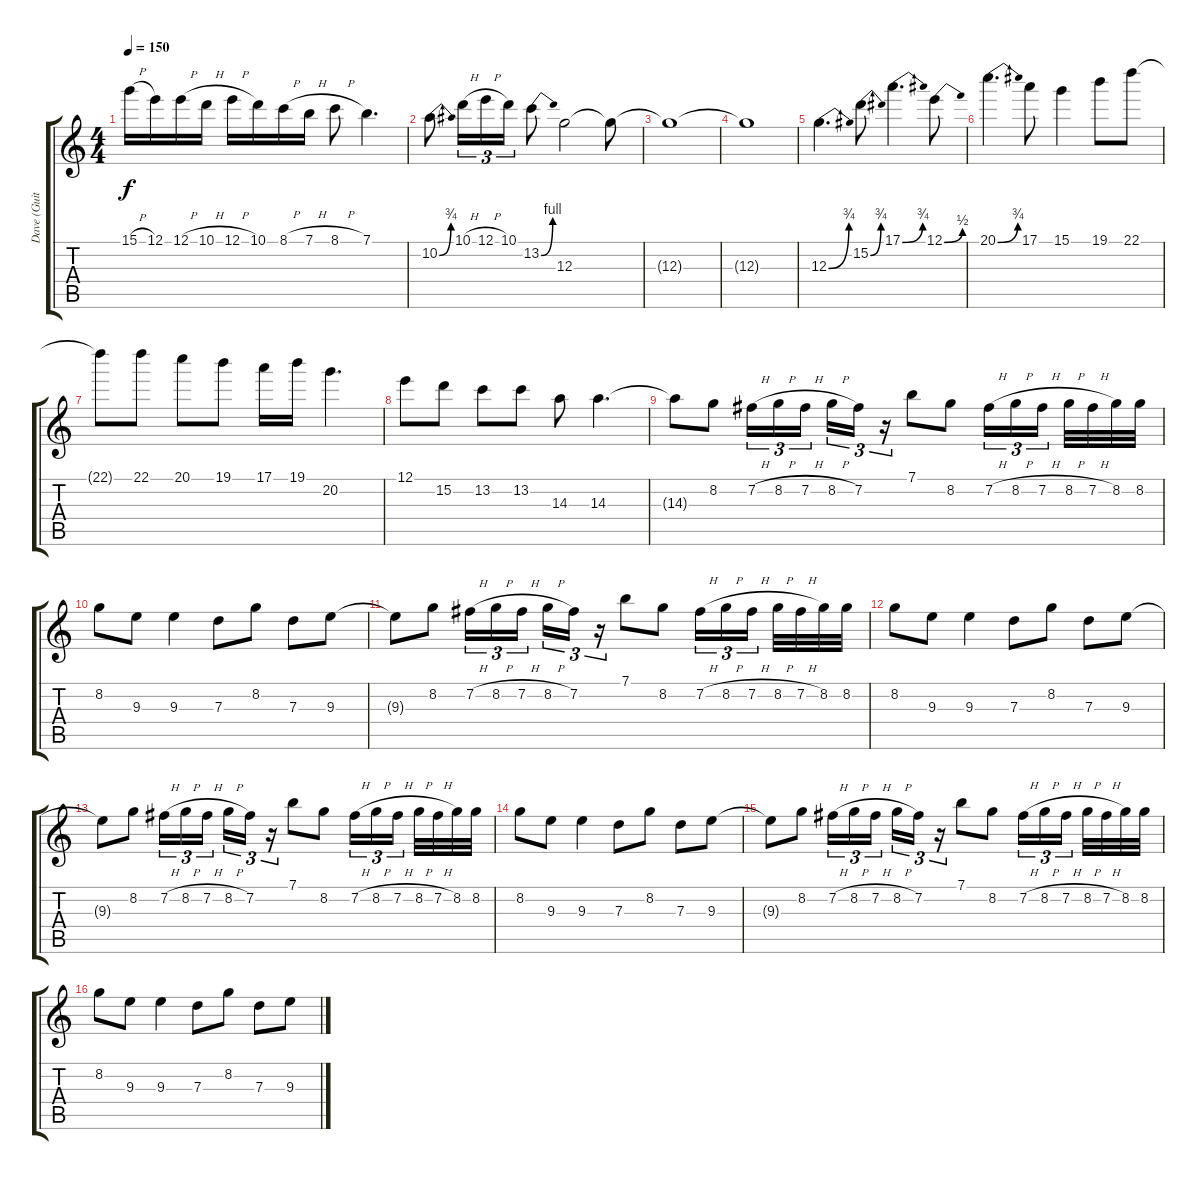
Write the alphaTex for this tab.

\track ("Dave (Guitar 1)" "Dave (Guit") {instrument distortionguitar}
\staff {score tabs}
\tuning (E4 B3 G3 D3 A2 E2) {hide}
\ts (4 4)
\tempo 150
\clef g2
\ks c
15.1{h}.16{dy f} 12.1.16 12.1{h}.16 10.1{h}.16 12.1{h}.16 10.1.16 8.1{h}.16 7.1{h}.16 8.1{h}.8 7.1.4{d} |
10.2{be (bend 0 0 60 3)}.8 10.1{h}.16{tu (3 2)} 12.1{h}.16{tu (3 2)} 10.1.16{tu (3 2)} 13.2{be (bend 0 0 60 4)}.8 12.3.2 12.3{t}.8 |
12.3{t}.1 |
12.3{t}.1 |
12.3{be (bend 0 0 60 3)}.4{d} 15.2{be (bend 0 0 60 3)}.8 17.1{be (bend 0 0 60 3)}.4{d} 12.1{be (bend 0 0 60 2)}.8 |
20.1{be (bend 0 0 60 3)}.4{d} 17.1.8 15.1.4 19.1.8 22.1.8 |
22.1{t}.8 22.1.8 20.1.8 19.1.8 17.1.16 19.1.16 20.2.4{d} |
12.1.8 15.2.8 13.2.8 13.2.8 14.3.8 14.3.4{d} |
14.3{t}.8 8.2.8 7.2{h}.16{tu (3 2)} 8.2{h}.16{tu (3 2)} 7.2{h}.16{tu (3 2)} 8.2{h}.16{tu (3 2)} 7.2.16{tu (3 2)} r.16{tu (3 2)} 7.1.8 8.2.8 7.2{h}.16{tu (3 2)} 8.2{h}.16{tu (3 2)} 7.2{h}.16{tu (3 2)} 8.2{h}.32 7.2{h}.32 8.2.32 8.2.32 |
8.2.8 9.3.8 9.3.4 7.3.8 8.2.8 7.3.8 9.3.8 |
9.3{t}.8 8.2.8 7.2{h}.16{tu (3 2)} 8.2{h}.16{tu (3 2)} 7.2{h}.16{tu (3 2)} 8.2{h}.16{tu (3 2)} 7.2.16{tu (3 2)} r.16{tu (3 2)} 7.1.8 8.2.8 7.2{h}.16{tu (3 2)} 8.2{h}.16{tu (3 2)} 7.2{h}.16{tu (3 2)} 8.2{h}.32 7.2{h}.32 8.2.32 8.2.32 |
8.2.8 9.3.8 9.3.4 7.3.8 8.2.8 7.3.8 9.3.8 |
9.3{t}.8 8.2.8 7.2{h}.16{tu (3 2)} 8.2{h}.16{tu (3 2)} 7.2{h}.16{tu (3 2)} 8.2{h}.16{tu (3 2)} 7.2.16{tu (3 2)} r.16{tu (3 2)} 7.1.8 8.2.8 7.2{h}.16{tu (3 2)} 8.2{h}.16{tu (3 2)} 7.2{h}.16{tu (3 2)} 8.2{h}.32 7.2{h}.32 8.2.32 8.2.32 |
8.2.8 9.3.8 9.3.4 7.3.8 8.2.8 7.3.8 9.3.8 |
9.3{t}.8 8.2.8 7.2{h}.16{tu (3 2)} 8.2{h}.16{tu (3 2)} 7.2{h}.16{tu (3 2)} 8.2{h}.16{tu (3 2)} 7.2.16{tu (3 2)} r.16{tu (3 2)} 7.1.8 8.2.8 7.2{h}.16{tu (3 2)} 8.2{h}.16{tu (3 2)} 7.2{h}.16{tu (3 2)} 8.2{h}.32 7.2{h}.32 8.2.32 8.2.32 |
8.2.8 9.3.8 9.3.4 7.3.8 8.2.8 7.3.8 9.3.8
